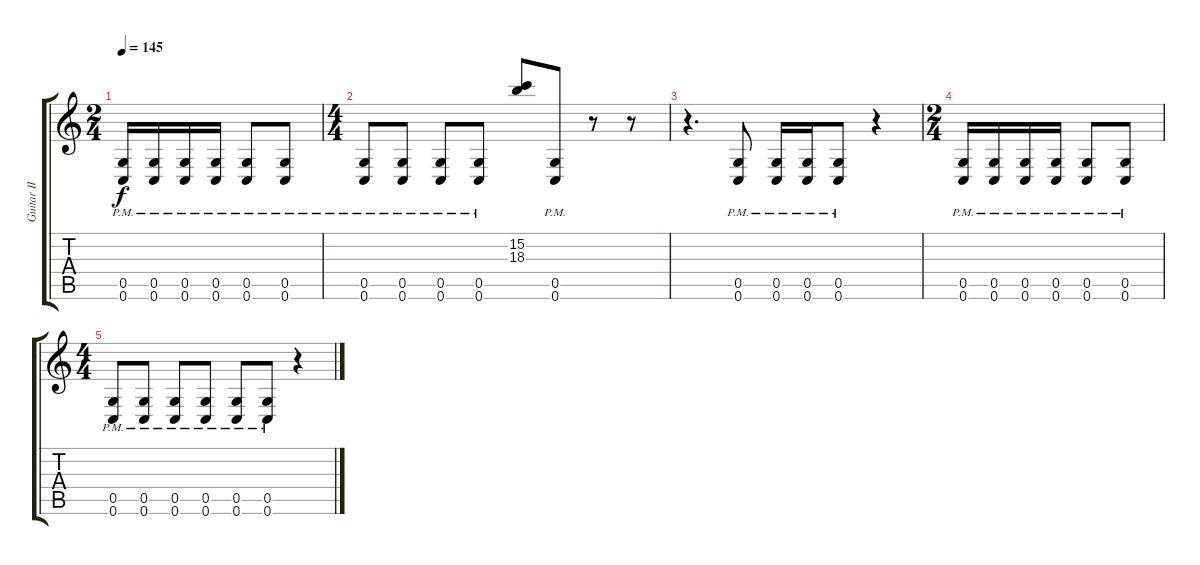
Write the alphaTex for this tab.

\track ("Guitar II" "Guitar II") {instrument overdrivenguitar}
\staff {score tabs}
\tuning (D4 A3 F3 C3 G2 C2) {hide}
\ts (2 4)
\tempo 145
\clef g2
\ks c
(0.5 0.6{pm}).16{dy f} (0.5 0.6{pm}).16 (0.5 0.6{pm}).16 (0.5 0.6{pm}).16 (0.5 0.6{pm}).8 (0.5 0.6{pm}).8 |
\ts (4 4)
(0.5 0.6{pm}).8 (0.5 0.6{pm}).8 (0.5 0.6{pm}).8 (0.5 0.6{pm}).8 (15.2 18.3).8 (0.5 0.6{pm}).8 r.8 r.8 |
r.4{d} (0.5 0.6{pm}).8 (0.5 0.6{pm}).16 (0.5 0.6{pm}).16 (0.5 0.6{pm}).8 r.4 |
\ts (2 4)
(0.5 0.6{pm}).16 (0.5 0.6{pm}).16 (0.5 0.6{pm}).16 (0.5 0.6{pm}).16 (0.5 0.6{pm}).8 (0.5 0.6{pm}).8 |
\ts (4 4)
(0.5{pm} 0.6).8 (0.5{pm} 0.6).8 (0.5{pm} 0.6).8 (0.5{pm} 0.6).8 (0.5{pm} 0.6).8 (0.5{pm} 0.6).8 r.4
